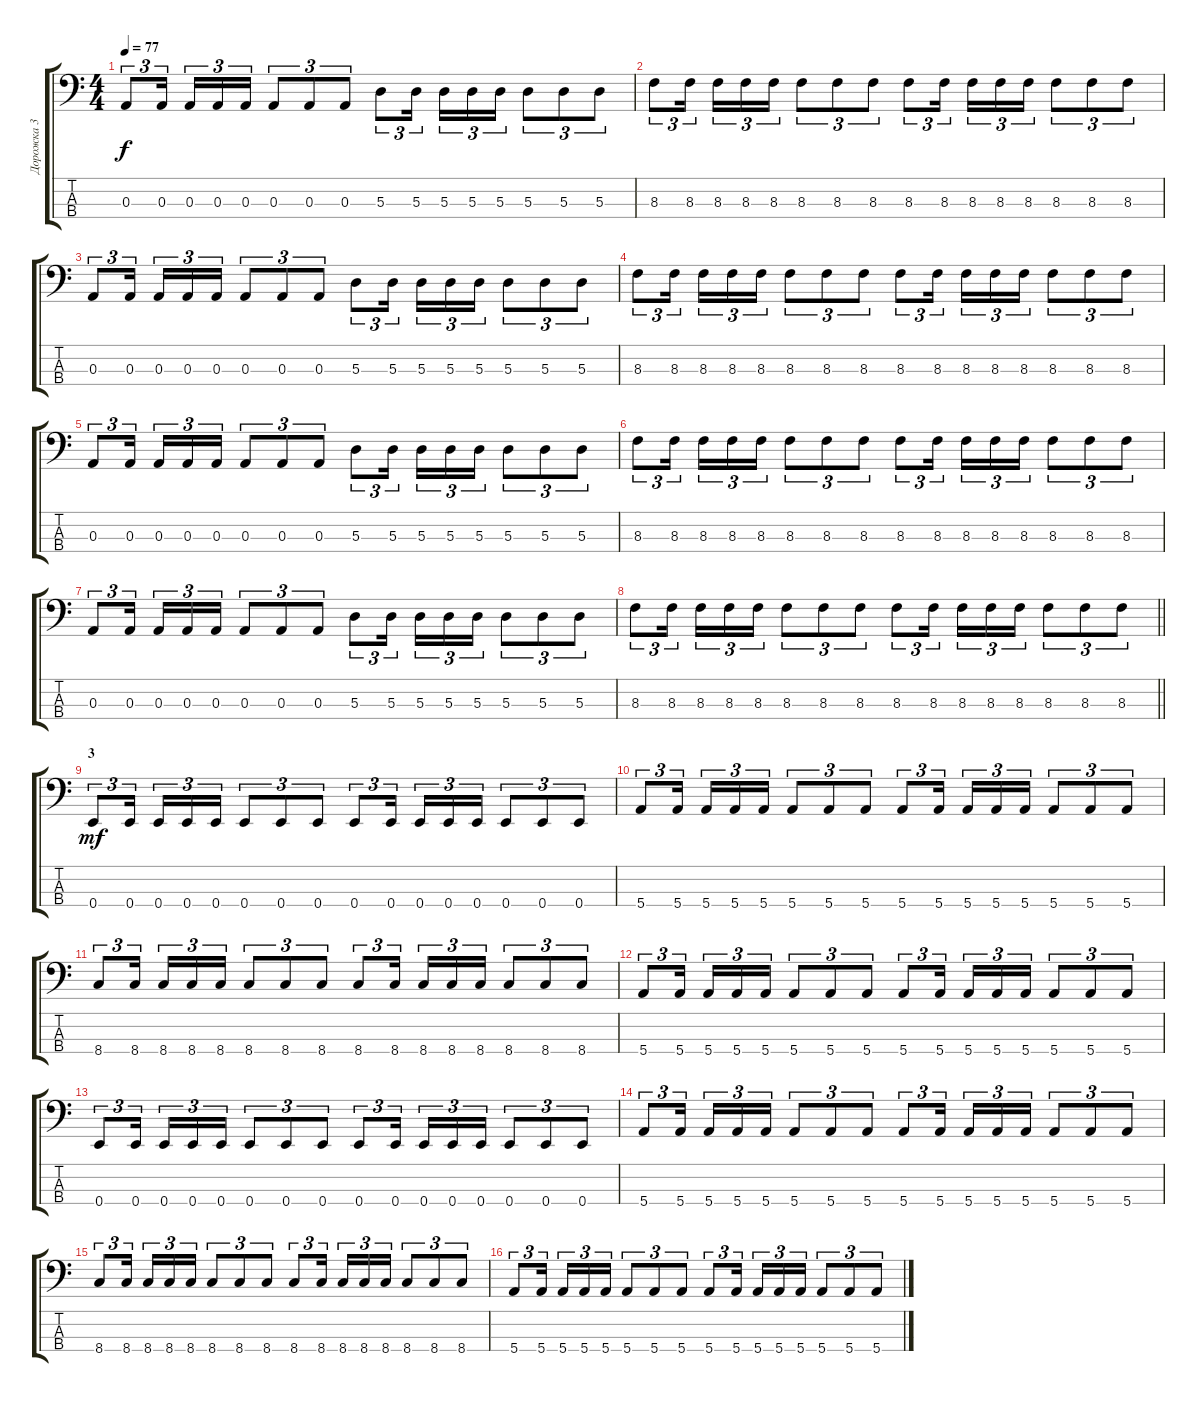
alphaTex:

\track ("Дорожка 3" "Дорожка 3") {instrument electricbassfinger}
\staff {score tabs}
\tuning (G2 D2 A1 E1) {hide}
\ts (4 4)
\tempo 77
\clef f4
\ks c
0.3.8{tu (3 2) dy f} 0.3.16{tu (3 2) beam splitsecondary} 0.3.16{tu (3 2)} 0.3.16{tu (3 2)} 0.3.16{tu (3 2)} 0.3.8{tu (3 2)} 0.3.8{tu (3 2)} 0.3.8{tu (3 2)} 5.3.8{tu (3 2)} 5.3.16{tu (3 2) beam splitsecondary} 5.3.16{tu (3 2)} 5.3.16{tu (3 2)} 5.3.16{tu (3 2)} 5.3.8{tu (3 2)} 5.3.8{tu (3 2)} 5.3.8{tu (3 2)} |
8.3.8{tu (3 2)} 8.3.16{tu (3 2) beam splitsecondary} 8.3.16{tu (3 2)} 8.3.16{tu (3 2)} 8.3.16{tu (3 2)} 8.3.8{tu (3 2)} 8.3.8{tu (3 2)} 8.3.8{tu (3 2)} 8.3.8{tu (3 2)} 8.3.16{tu (3 2) beam splitsecondary} 8.3.16{tu (3 2)} 8.3.16{tu (3 2)} 8.3.16{tu (3 2)} 8.3.8{tu (3 2)} 8.3.8{tu (3 2)} 8.3.8{tu (3 2)} |
0.3.8{tu (3 2)} 0.3.16{tu (3 2) beam splitsecondary} 0.3.16{tu (3 2)} 0.3.16{tu (3 2)} 0.3.16{tu (3 2)} 0.3.8{tu (3 2)} 0.3.8{tu (3 2)} 0.3.8{tu (3 2)} 5.3.8{tu (3 2)} 5.3.16{tu (3 2) beam splitsecondary} 5.3.16{tu (3 2)} 5.3.16{tu (3 2)} 5.3.16{tu (3 2)} 5.3.8{tu (3 2)} 5.3.8{tu (3 2)} 5.3.8{tu (3 2)} |
8.3.8{tu (3 2)} 8.3.16{tu (3 2) beam splitsecondary} 8.3.16{tu (3 2)} 8.3.16{tu (3 2)} 8.3.16{tu (3 2)} 8.3.8{tu (3 2)} 8.3.8{tu (3 2)} 8.3.8{tu (3 2)} 8.3.8{tu (3 2)} 8.3.16{tu (3 2) beam splitsecondary} 8.3.16{tu (3 2)} 8.3.16{tu (3 2)} 8.3.16{tu (3 2)} 8.3.8{tu (3 2)} 8.3.8{tu (3 2)} 8.3.8{tu (3 2)} |
0.3.8{tu (3 2)} 0.3.16{tu (3 2) beam splitsecondary} 0.3.16{tu (3 2)} 0.3.16{tu (3 2)} 0.3.16{tu (3 2)} 0.3.8{tu (3 2)} 0.3.8{tu (3 2)} 0.3.8{tu (3 2)} 5.3.8{tu (3 2)} 5.3.16{tu (3 2) beam splitsecondary} 5.3.16{tu (3 2)} 5.3.16{tu (3 2)} 5.3.16{tu (3 2)} 5.3.8{tu (3 2)} 5.3.8{tu (3 2)} 5.3.8{tu (3 2)} |
8.3.8{tu (3 2)} 8.3.16{tu (3 2) beam splitsecondary} 8.3.16{tu (3 2)} 8.3.16{tu (3 2)} 8.3.16{tu (3 2)} 8.3.8{tu (3 2)} 8.3.8{tu (3 2)} 8.3.8{tu (3 2)} 8.3.8{tu (3 2)} 8.3.16{tu (3 2) beam splitsecondary} 8.3.16{tu (3 2)} 8.3.16{tu (3 2)} 8.3.16{tu (3 2)} 8.3.8{tu (3 2)} 8.3.8{tu (3 2)} 8.3.8{tu (3 2)} |
0.3.8{tu (3 2)} 0.3.16{tu (3 2) beam splitsecondary} 0.3.16{tu (3 2)} 0.3.16{tu (3 2)} 0.3.16{tu (3 2)} 0.3.8{tu (3 2)} 0.3.8{tu (3 2)} 0.3.8{tu (3 2)} 5.3.8{tu (3 2)} 5.3.16{tu (3 2) beam splitsecondary} 5.3.16{tu (3 2)} 5.3.16{tu (3 2)} 5.3.16{tu (3 2)} 5.3.8{tu (3 2)} 5.3.8{tu (3 2)} 5.3.8{tu (3 2)} |
\barLineRight lightlight
8.3.8{tu (3 2)} 8.3.16{tu (3 2) beam splitsecondary} 8.3.16{tu (3 2)} 8.3.16{tu (3 2)} 8.3.16{tu (3 2)} 8.3.8{tu (3 2)} 8.3.8{tu (3 2)} 8.3.8{tu (3 2)} 8.3.8{tu (3 2)} 8.3.16{tu (3 2) beam splitsecondary} 8.3.16{tu (3 2)} 8.3.16{tu (3 2)} 8.3.16{tu (3 2)} 8.3.8{tu (3 2)} 8.3.8{tu (3 2)} 8.3.8{tu (3 2)} |
\section ("" "3")
0.4.8{tu (3 2) dy mf} 0.4.16{tu (3 2) beam splitsecondary} 0.4.16{tu (3 2)} 0.4.16{tu (3 2)} 0.4.16{tu (3 2)} 0.4.8{tu (3 2)} 0.4.8{tu (3 2)} 0.4.8{tu (3 2)} 0.4.8{tu (3 2)} 0.4.16{tu (3 2) beam splitsecondary} 0.4.16{tu (3 2)} 0.4.16{tu (3 2)} 0.4.16{tu (3 2)} 0.4.8{tu (3 2)} 0.4.8{tu (3 2)} 0.4.8{tu (3 2)} |
5.4.8{tu (3 2)} 5.4.16{tu (3 2) beam splitsecondary} 5.4.16{tu (3 2)} 5.4.16{tu (3 2)} 5.4.16{tu (3 2)} 5.4.8{tu (3 2)} 5.4.8{tu (3 2)} 5.4.8{tu (3 2)} 5.4.8{tu (3 2)} 5.4.16{tu (3 2) beam splitsecondary} 5.4.16{tu (3 2)} 5.4.16{tu (3 2)} 5.4.16{tu (3 2)} 5.4.8{tu (3 2)} 5.4.8{tu (3 2)} 5.4.8{tu (3 2)} |
8.4.8{tu (3 2)} 8.4.16{tu (3 2) beam splitsecondary} 8.4.16{tu (3 2)} 8.4.16{tu (3 2)} 8.4.16{tu (3 2)} 8.4.8{tu (3 2)} 8.4.8{tu (3 2)} 8.4.8{tu (3 2)} 8.4.8{tu (3 2)} 8.4.16{tu (3 2) beam splitsecondary} 8.4.16{tu (3 2)} 8.4.16{tu (3 2)} 8.4.16{tu (3 2)} 8.4.8{tu (3 2)} 8.4.8{tu (3 2)} 8.4.8{tu (3 2)} |
5.4.8{tu (3 2)} 5.4.16{tu (3 2) beam splitsecondary} 5.4.16{tu (3 2)} 5.4.16{tu (3 2)} 5.4.16{tu (3 2)} 5.4.8{tu (3 2)} 5.4.8{tu (3 2)} 5.4.8{tu (3 2)} 5.4.8{tu (3 2)} 5.4.16{tu (3 2) beam splitsecondary} 5.4.16{tu (3 2)} 5.4.16{tu (3 2)} 5.4.16{tu (3 2)} 5.4.8{tu (3 2)} 5.4.8{tu (3 2)} 5.4.8{tu (3 2)} |
0.4.8{tu (3 2)} 0.4.16{tu (3 2) beam splitsecondary} 0.4.16{tu (3 2)} 0.4.16{tu (3 2)} 0.4.16{tu (3 2)} 0.4.8{tu (3 2)} 0.4.8{tu (3 2)} 0.4.8{tu (3 2)} 0.4.8{tu (3 2)} 0.4.16{tu (3 2) beam splitsecondary} 0.4.16{tu (3 2)} 0.4.16{tu (3 2)} 0.4.16{tu (3 2)} 0.4.8{tu (3 2)} 0.4.8{tu (3 2)} 0.4.8{tu (3 2)} |
5.4.8{tu (3 2)} 5.4.16{tu (3 2) beam splitsecondary} 5.4.16{tu (3 2)} 5.4.16{tu (3 2)} 5.4.16{tu (3 2)} 5.4.8{tu (3 2)} 5.4.8{tu (3 2)} 5.4.8{tu (3 2)} 5.4.8{tu (3 2)} 5.4.16{tu (3 2) beam splitsecondary} 5.4.16{tu (3 2)} 5.4.16{tu (3 2)} 5.4.16{tu (3 2)} 5.4.8{tu (3 2)} 5.4.8{tu (3 2)} 5.4.8{tu (3 2)} |
8.4.8{tu (3 2)} 8.4.16{tu (3 2) beam splitsecondary} 8.4.16{tu (3 2)} 8.4.16{tu (3 2)} 8.4.16{tu (3 2)} 8.4.8{tu (3 2)} 8.4.8{tu (3 2)} 8.4.8{tu (3 2)} 8.4.8{tu (3 2)} 8.4.16{tu (3 2) beam splitsecondary} 8.4.16{tu (3 2)} 8.4.16{tu (3 2)} 8.4.16{tu (3 2)} 8.4.8{tu (3 2)} 8.4.8{tu (3 2)} 8.4.8{tu (3 2)} |
5.4.8{tu (3 2)} 5.4.16{tu (3 2) beam splitsecondary} 5.4.16{tu (3 2)} 5.4.16{tu (3 2)} 5.4.16{tu (3 2)} 5.4.8{tu (3 2)} 5.4.8{tu (3 2)} 5.4.8{tu (3 2)} 5.4.8{tu (3 2)} 5.4.16{tu (3 2) beam splitsecondary} 5.4.16{tu (3 2)} 5.4.16{tu (3 2)} 5.4.16{tu (3 2)} 5.4.8{tu (3 2)} 5.4.8{tu (3 2)} 5.4.8{tu (3 2)}
